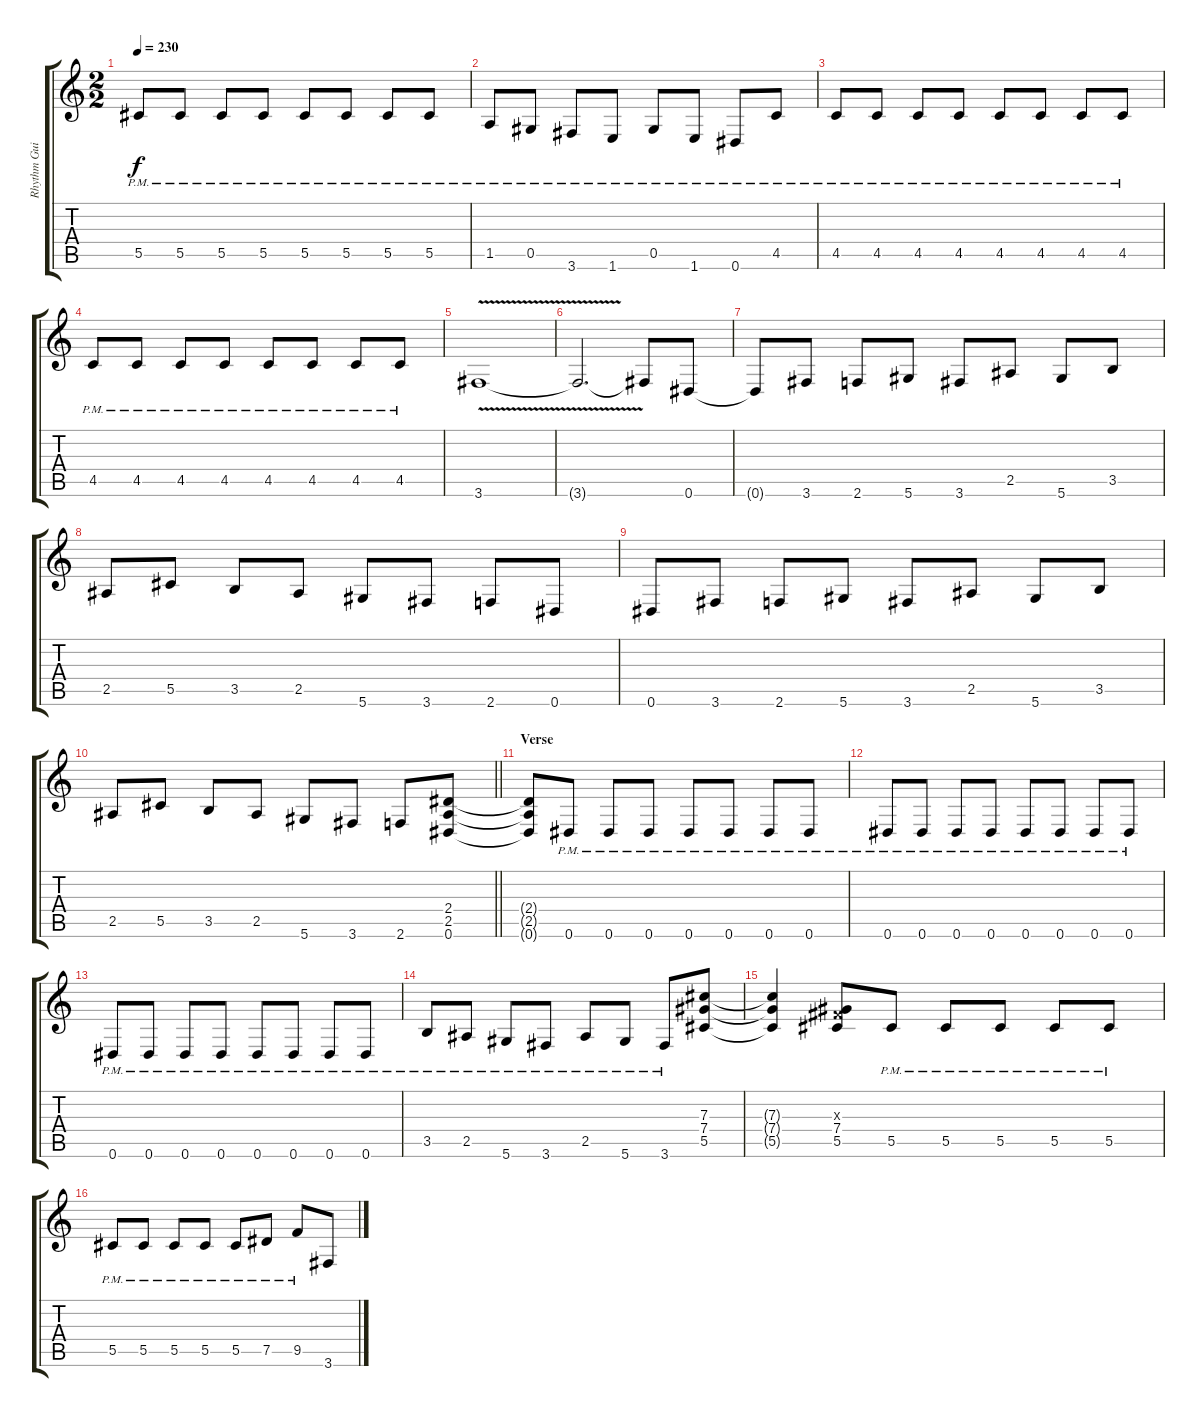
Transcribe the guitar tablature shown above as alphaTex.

\track ("Rhythm Guitar (Malmsteen)" "Rhythm Gui") {instrument distortionguitar}
\staff {score tabs}
\tuning (Eb4 Bb3 Gb3 Db3 Ab2 Eb2) {hide}
\ts (2 2)
\tempo 230
\clef g2
\ks c
5.5{pm}.8{dy f} 5.5{pm}.8 5.5{pm}.8 5.5{pm}.8 5.5{pm}.8 5.5{pm}.8 5.5{pm}.8 5.5{pm}.8 |
1.5{pm}.8 0.5{pm}.8 3.6{pm}.8 1.6{pm}.8 0.5{pm}.8 1.6{pm}.8 0.6{pm}.8 4.5{pm}.8 |
4.5{pm}.8 4.5{pm}.8 4.5{pm}.8 4.5{pm}.8 4.5{pm}.8 4.5{pm}.8 4.5{pm}.8 4.5{pm}.8 |
4.5{pm}.8 4.5{pm}.8 4.5{pm}.8 4.5{pm}.8 4.5{pm}.8 4.5{pm}.8 4.5{pm}.8 4.5{pm}.8 |
3.6{v}.1 |
3.6{t}.2{d} 3.6{t}.8 0.6.8 |
0.6{t}.8 3.6.8 2.6.8 5.6.8 3.6.8 2.5.8 5.6.8 3.5.8 |
2.5.8 5.5.8 3.5.8 2.5.8 5.6.8 3.6.8 2.6.8 0.6.8 |
0.6.8 3.6.8 2.6.8 5.6.8 3.6.8 2.5.8 5.6.8 3.5.8 |
\barLineRight lightlight
2.5.8 5.5.8 3.5.8 2.5.8 5.6.8 3.6.8 2.6.8 (2.4 2.5 0.6).8 |
\section ("" "Verse")
(2.4{t} 2.5{t} 0.6{t}).8 0.6{pm}.8 0.6{pm}.8 0.6{pm}.8 0.6{pm}.8 0.6{pm}.8 0.6{pm}.8 0.6{pm}.8 |
0.6{pm}.8 0.6{pm}.8 0.6{pm}.8 0.6{pm}.8 0.6{pm}.8 0.6{pm}.8 0.6{pm}.8 0.6{pm}.8 |
0.6{pm}.8 0.6{pm}.8 0.6{pm}.8 0.6{pm}.8 0.6{pm}.8 0.6{pm}.8 0.6{pm}.8 0.6{pm}.8 |
3.5{pm}.8 2.5{pm}.8 5.6{pm}.8 3.6{pm}.8 2.5{pm}.8 5.6{pm}.8 3.6{pm}.8 (7.3 7.4 5.5).8 |
(7.3{t} 7.4{t} 5.5{t}).4 (0.3{x} 7.4 5.5).8 5.5{pm}.8 5.5{pm}.8 5.5{pm}.8 5.5{pm}.8 5.5{pm}.8 |
5.5{pm}.8 5.5{pm}.8 5.5{pm}.8 5.5{pm}.8 5.5{pm}.8 7.5{pm}.8 9.5{pm}.8 3.6.8
